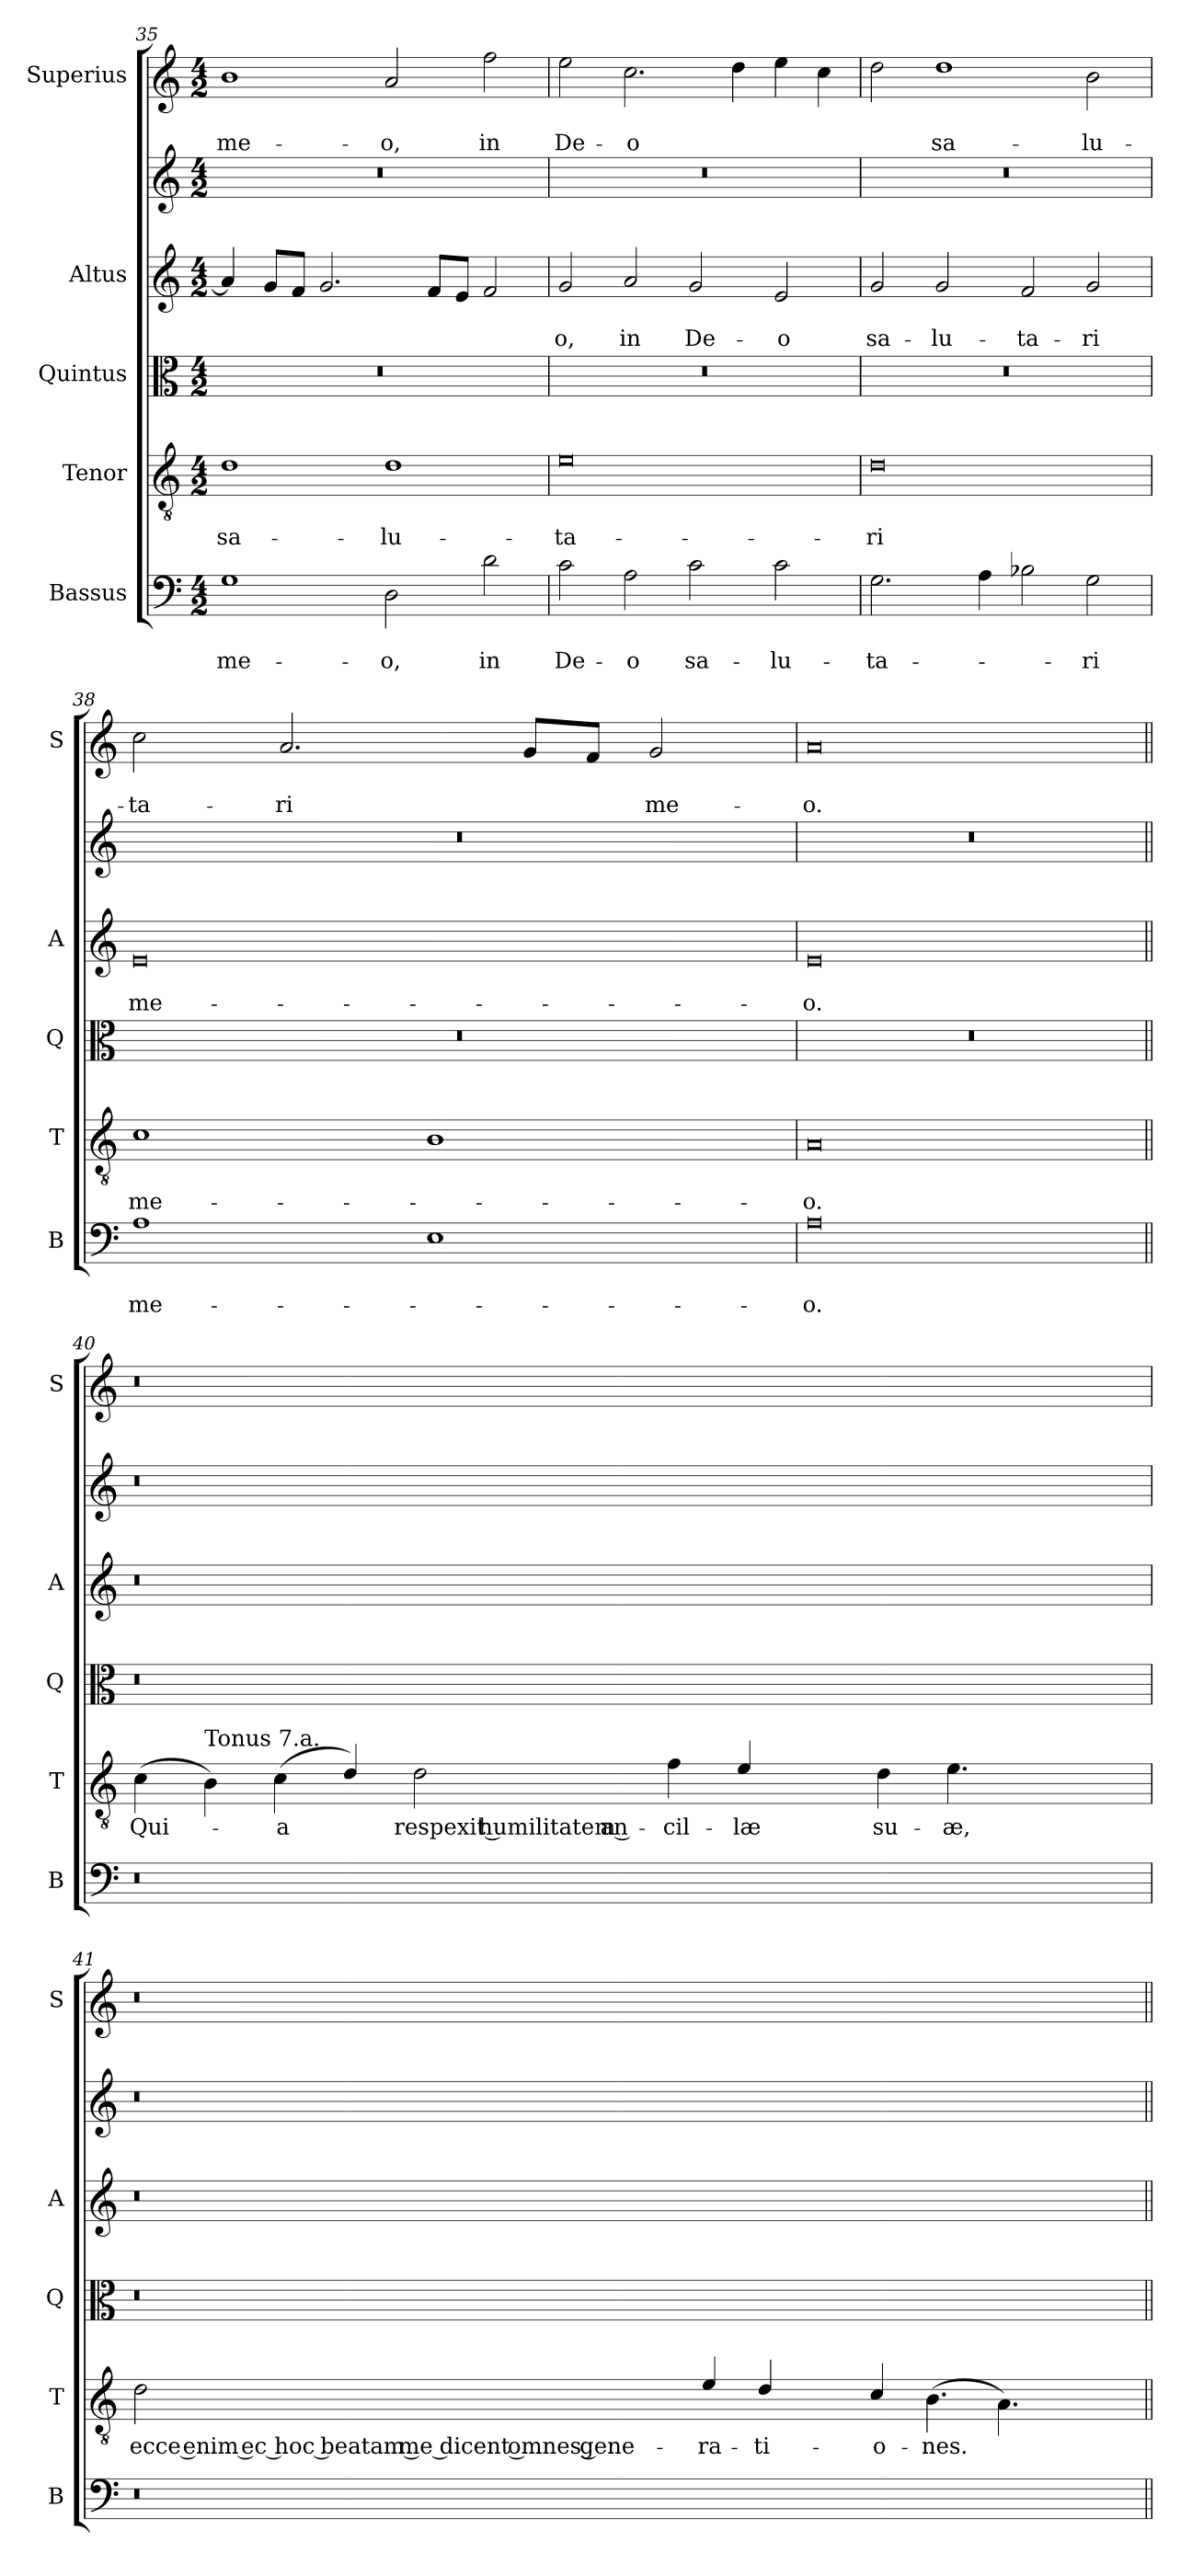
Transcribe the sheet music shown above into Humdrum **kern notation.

**kern	**text	**text	**kern	**text	**text	**kern	**kern	**text	**text	**kern	**kern	**text	**text
*part6	*part6	*part6	*part5	*part5	*part5	*part4	*part3	*part3	*part3	*part2	*part1	*part1	*part1
*staff6	*staff6	*staff6	*staff5	*staff5	*staff5	*staff4	*staff3	*staff3	*staff3	*staff2	*staff1	*staff1	*staff1
*I"Bassus	*	*	*I"Tenor	*	*	*I"Quintus	*I"Altus	*	*	*	*I"Superius	*	*
*I'B	*	*	*I'T	*	*	*I'Q	*I'A	*	*	*	*I'S	*	*
!!LO:LB:g=z
*clefF4	*	*	*clefGv2	*	*	*clefC3	*clefG2	*	*	*clefG2	*clefG2	*	*
*k[]	*	*	*k[]	*	*	*k[]	*k[]	*	*	*k[]	*k[]	*	*
*C:	*	*	*C:	*	*	*C:	*C:	*	*	*C:	*C:	*	*
*M4/2	*	*	*M4/2	*	*	*M4/2	*M4/2	*	*	*M4/2	*M4/2	*	*
=35	=35	=35	=35	=35	=35	=35	=35	=35	=35	=35	=35	=35	=35
!	!	!LO:LY:b	!	!	!LO:LY:b	!	!	!	!	!	!	!	!LO:LY:b
1G	.	me-	1d	.	sa-	0r	4a/]	.	.	0r	1b	.	me-
.	.	.	.	.	.	.	8g/L	.	.	.	.	.	.
.	.	.	.	.	.	.	8f/J	.	.	.	.	.	.
.	.	.	.	.	.	.	2.g/	.	.	.	.	.	.
!	!	!LO:LY:b	!	!	!LO:LY:b	!	!	!	!	!	!	!	!LO:LY:b
2D\	.	-o,	1d	.	-lu-	.	.	.	.	.	2a/	.	-o,
.	.	.	.	.	.	.	8f/L	.	.	.	.	.	.
.	.	.	.	.	.	.	8e/J	.	.	.	.	.	.
!	!	!LO:LY:b	!	!	!	!	!	!	!	!	!	!	!LO:LY:b
2d\	.	in	.	.	.	.	2f/	.	.	.	2ff\	.	in
=36	=36	=36	=36	=36	=36	=36	=36	=36	=36	=36	=36	=36	=36
!	!	!LO:LY:b	!	!	!LO:LY:b	!	!	!	!LO:LY:b	!	!	!	!LO:LY:b
2c\	.	De-	0e	.	-ta-	0r	2g/	.	-o,	0r	2ee\	.	De-
!	!	!LO:LY:b	!	!	!	!	!	!	!LO:LY:b	!	!	!	!LO:LY:b
2A\	.	-o	.	.	.	.	2a/	.	in	.	2.cc\	.	-o
!	!	!LO:LY:b	!	!	!	!	!	!	!LO:LY:b	!	!	!	!
2c\	.	sa-	.	.	.	.	2g/	.	De-	.	.	.	.
.	.	.	.	.	.	.	.	.	.	.	4dd\	.	.
!	!	!LO:LY:b	!	!	!	!	!	!	!LO:LY:b	!	!	!	!
2c\	.	-lu-	.	.	.	.	2e/	.	-o	.	4ee\	.	.
.	.	.	.	.	.	.	.	.	.	.	4cc\	.	.
=37	=37	=37	=37	=37	=37	=37	=37	=37	=37	=37	=37	=37	=37
!	!	!LO:LY:b	!	!	!LO:LY:b	!	!	!	!LO:LY:b	!	!	!	!
2.G\	.	-ta-	0d	.	-ri	0r	2g/	.	sa-	0r	2dd\	.	.
!	!	!	!	!	!	!	!	!	!LO:LY:b	!	!	!	!LO:LY:b
.	.	.	.	.	.	.	2g/	.	-lu-	.	1dd	.	sa-
4A\	.	.	.	.	.	.	.	.	.	.	.	.	.
!	!	!	!	!	!	!	!	!	!LO:LY:b	!	!	!	!
2B-X\	.	.	.	.	.	.	2f/	.	-ta-	.	.	.	.
!	!	!LO:LY:b	!	!	!	!	!	!	!LO:LY:b	!	!	!	!LO:LY:b
2G\	.	-ri	.	.	.	.	2g/	.	-ri	.	2b\	.	-lu-
=38	=38	=38	=38	=38	=38	=38	=38	=38	=38	=38	=38	=38	=38
!	!	!LO:LY:b	!	!	!LO:LY:b	!	!	!	!LO:LY:b	!	!	!	!LO:LY:b
1A	.	me-	1c	.	me-	0r	0e	.	me-	0r	2cc\	.	-ta-
!	!	!	!	!	!	!	!	!	!	!	!	!	!LO:LY:b
.	.	.	.	.	.	.	.	.	.	.	2.a/	.	-ri
1E	.	.	1B	.	.	.	.	.	.	.	.	.	.
.	.	.	.	.	.	.	.	.	.	.	8g/L	.	.
.	.	.	.	.	.	.	.	.	.	.	8f/J	.	.
!	!	!	!	!	!	!	!	!	!	!	!	!	!LO:LY:b
.	.	.	.	.	.	.	.	.	.	.	2g/	.	me-
=39	=39	=39	=39	=39	=39	=39	=39	=39	=39	=39	=39	=39	=39
!	!	!LO:LY:b	!	!	!LO:LY:b	!	!	!	!LO:LY:b	!	!	!	!LO:LY:b
0A	.	-o.	0A	.	-o.	0r	0e	.	-o.	0r	0a	.	-o.
!!LO:LB:g=z
=40||	=40||	=40||	=40||	=40||	=40||	=40||	=40||	=40||	=40||	=40||	=40||	=40||	=40||
!	!	!	!LO:N:head=solid	!LO:LY:b	!	!	!	!	!	!	!	!	!
0r	.	.	(>4c\	Qui-	.	0r	0r	.	.	0r	0r	.	.
!	!	!	!LO:TX:a:t=Tonus 7.a.	!	!	!	!	!	!	!	!	!	!
!	!	!	!LO:N:head=solid	!	!	!	!	!	!	!	!	!	!
.	.	.	4B\)	.	.	.	.	.	.	.	.	.	.
!	!	!	!LO:N:head=solid	!LO:LY:b	!	!	!	!	!	!	!	!	!
.	.	.	(>4c\	-a	.	.	.	.	.	.	.	.	.
!	!	!	!LO:N:head=solid	!	!	!	!	!	!	!	!	!	!
.	.	.	4d/)	.	.	.	.	.	.	.	.	.	.
!	!	!	!LO:N:head=open	!LO:LY:b	!	!	!	!	!	!	!	!	!
.	.	.	4d\	respexit humilitatem an-	.	.	.	.	.	.	.	.	.
!	!	!	!LO:N:head=solid	!LO:LY:b	!	!	!	!	!	!	!	!	!
.	.	.	4f\	-cil-	.	.	.	.	.	.	.	.	.
!	!	!	!LO:N:head=solid	!LO:LY:b	!	!	!	!	!	!	!	!	!
.	.	.	4e/	-læ	.	.	.	.	.	.	.	.	.
!	!	!	!LO:N:head=solid	!	!	!	!	!	!	!	!	!	!
.	.	.	4e\yy	.	.	.	.	.	.	.	.	.	.
!	!	!	!LO:N:head=solid	!LO:LY:b	!	!	!	!	!	!	!	!	!
1ryy	.	.	4d\	su-	.	1ryy	1ryy	.	.	1ryy	1ryy	.	.
!	!	!	!LO:N:head=solid	!LO:LY:b	!	!	!	!	!	!	!	!	!
.	.	.	4.e\	-æ,	.	.	.	.	.	.	.	.	.
.	.	.	8ryy	.	.	.	.	.	.	.	.	.	.
.	.	.	4ryy	.	.	.	.	.	.	.	.	.	.
=41	=41	=41	=41	=41	=41	=41	=41	=41	=41	=41	=41	=41	=41
!	!	!	!LO:N:head=open	!LO:LY:b	!	!	!	!	!	!	!	!	!
0r	.	.	2d\	ecce enim ec hoc beatam me dicent omnes gene-	.	0r	0r	.	.	0r	0r	.	.
!	!	!	!LO:N:head=solid	!LO:LY:b	!	!	!	!	!	!	!	!	!
.	.	.	4e/	-ra-	.	.	.	.	.	.	.	.	.
!	!	!	!LO:N:head=solid	!LO:LY:b	!	!	!	!	!	!	!	!	!
.	.	.	4d/	-ti-	.	.	.	.	.	.	.	.	.
!	!	!	!LO:N:head=solid	!	!	!	!	!	!	!	!	!	!
.	.	.	4c\yy	.	.	.	.	.	.	.	.	.	.
!	!	!	!LO:N:head=solid	!LO:LY:b	!	!	!	!	!	!	!	!	!
.	.	.	4c/	-o-	.	.	.	.	.	.	.	.	.
!	!	!	!LO:N:head=solid	!LO:LY:b	!	!	!	!	!	!	!	!	!
.	.	.	(>4.B\	-nes.	.	.	.	.	.	.	.	.	.
!	!	!	!LO:N:head=solid	!	!	!	!	!	!	!	!	!	!
.	.	.	4.A\)	.	.	.	.	.	.	.	.	.	.
2ryy	.	.	.	.	.	2ryy	2ryy	.	.	2ryy	2ryy	.	.
.	.	.	4ryy	.	.	.	.	.	.	.	.	.	.
=||	=||	=||	=||	=||	=||	=||	=||	=||	=||	=||	=||	=||	=||
*-	*-	*-	*-	*-	*-	*-	*-	*-	*-	*-	*-	*-	*-
